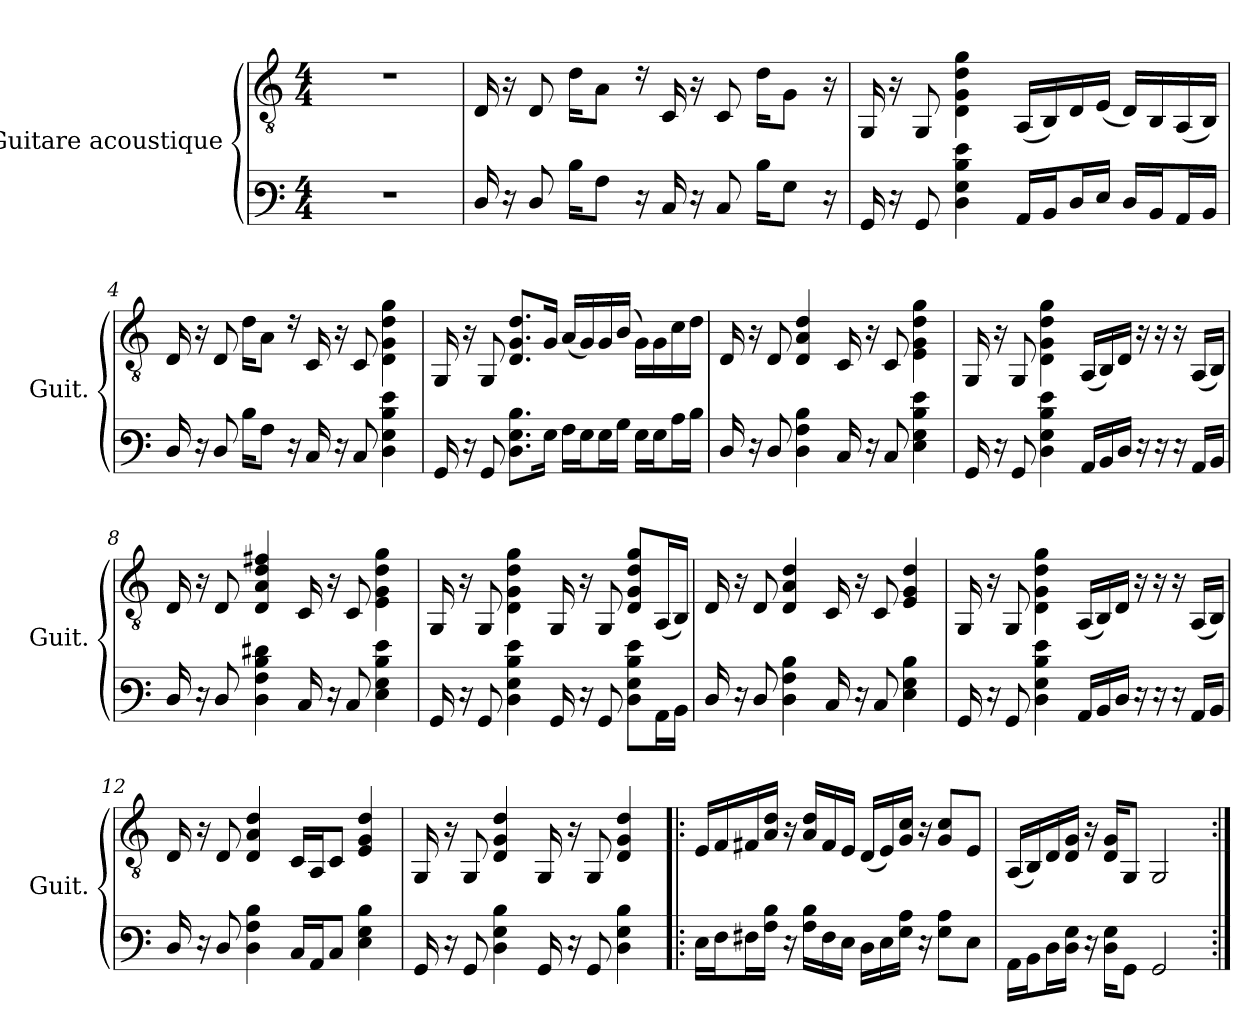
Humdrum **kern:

**kern	**kern
*part1	*part1
*staff2	*staff1
*I"Guitare acoustique	*
*I'Guit.	*
*stria6	*
*	*clefGv2
*k[]	*k[]
*M4/4	*M4/4
*MM98	*MM98
=1	=1
1r	1r
=2	=2
16D	16D/
16r	16r
8D	8D/
16dKL	16d\KL
8AJ	8A\J
16r	16rd
16C	16C/
16r	16r
8C	8C/
16dKL	16d\KL
8GJ	8G\J
16r	16r
=3	=3
16GG	16GG/
16r	16r
8GG	8GG/
4D 4G 4d 4g	4D\ 4G\ 4d\ 4g\
16AALL	(16AA/LL
16BBJ	16BB/)
16DL	16D/
16EJJ	(16E/JJ
16DLL	16D/LL)
16BBJ	16BB/
16AAL	(16AA/
16BBJJ	16BB/JJ)
=4	=4
16D	16D/
16r	16r
8D	8D/
16dKL	16d\KL
8AJ	8A\J
16r	16rd
16C	16C/
16r	16r
8C	8C/
4D 4G 4d 4g	4D\ 4G\ 4d\ 4g\
!!LO:LB:g=z
=5	=5
16GG	16GG/
16r	16r
8GG	8GG/
8.D\ 8.G\ 8.d\L	8.D/ 8.G/ 8.d/L
16GJk	16G/Jk
16ALL	(16A/LL
16GJ	16G/)
16GL	16G/
16BJJ	(16B/JJ
16GLL	16G\LL)
16GJ	16G\
16cL	16c\
16dJJ	16d\JJ
=6	=6
16D	16D/
16r	16r
8D	8D/
4D 4A 4d	4D/ 4A/ 4d/
16C	16C/
16r	16r
8C	8C/
4E 4G 4d 4g	4E\ 4G\ 4d\ 4g\
=7	=7
16GG	16GG/
16r	16r
8GG	8GG/
4D 4G 4d 4g	4D\ 4G\ 4d\ 4g\
16AALL	(16AA/LL
16BB	16BB/)
16DJJ	16D/JJ
16r	16r
16r	16r
16r	16r
16AALL	(16AA/LL
16BBJJ	16BB/JJ)
!!LO:LB:g=z
=8	=8
16D	16D/
16r	16r
8D	8D/
4D 4A 4d 4f#	4D/ 4A/ 4d/ 4f#X/
16C	16C/
16r	16r
8C	8C/
4E 4G 4d 4g	4E\ 4G\ 4d\ 4g\
=9	=9
16GG	16GG/
16r	16r
8GG	8GG/
4D 4G 4d 4g	4D\ 4G\ 4d\ 4g\
16GG	16GG/
16r	16r
8GG	8GG/
8D\ 8G\ 8d\ 8g\L	8D/ 8G/ 8d/ 8g/L
16AAL	(16AA/L
16BBJJ	16BB/JJ)
=10	=10
16D	16D/
16r	16r
8D	8D/
4D 4A 4d	4D/ 4A/ 4d/
16C	16C/
16r	16r
8C	8C/
4E 4G 4d	4E/ 4G/ 4d/
!!LO:LB:g=z
=11	=11
16GG	16GG/
16r	16r
8GG	8GG/
4D 4G 4d 4g	4D\ 4G\ 4d\ 4g\
16AALL	(16AA/LL
16BB	16BB/)
16DJJ	16D/JJ
16r	16r
16r	16r
16r	16r
16AALL	(16AA/LL
16BBJJ	16BB/JJ)
=12	=12
16D	16D/
16r	16r
8D	8D/
4D 4A 4d	4D/ 4A/ 4d/
16CLL	16C/LL
16AAJ	16AA/J
8CJ	8C/J
4E 4G 4d	4E/ 4G/ 4d/
=13	=13
16GG	16GG/
16r	16r
8GG	8GG/
4D 4G 4d	4D/ 4G/ 4d/
16GG	16GG/
16r	16r
8GG	8GG/
4D 4G 4d	4D/ 4G/ 4d/
!!LO:LB:g=z
=14!|:	=14!|:
16ELL	16E/LL
16FJ	16F/
16F#L	16F#X/
16A\ 16d\JJ	16A/ 16d/JJ
16r	16r
16A\ 16d\LL	16A/ 16d/LL
16F#	16F#/
16EJJ	16E/JJ
16DLL	(16D/LL
16E	16E/)
16G\ 16c\JJ	16G/ 16c/JJ
16r	16r
8G\ 8c\L	8G/ 8c/L
8EJ	8E/J
=15	=15
16AALL	(16AA/LL
16BBJ	16BB/)
16DL	16D/
16D\ 16G\JJ	16D/ 16G/JJ
16r	16r
16D\ 16G\KL	16D/ 16G/KL
8GGJ	8GG/J
2GG	2GG/
=:|!	=:|!
*-	*-
